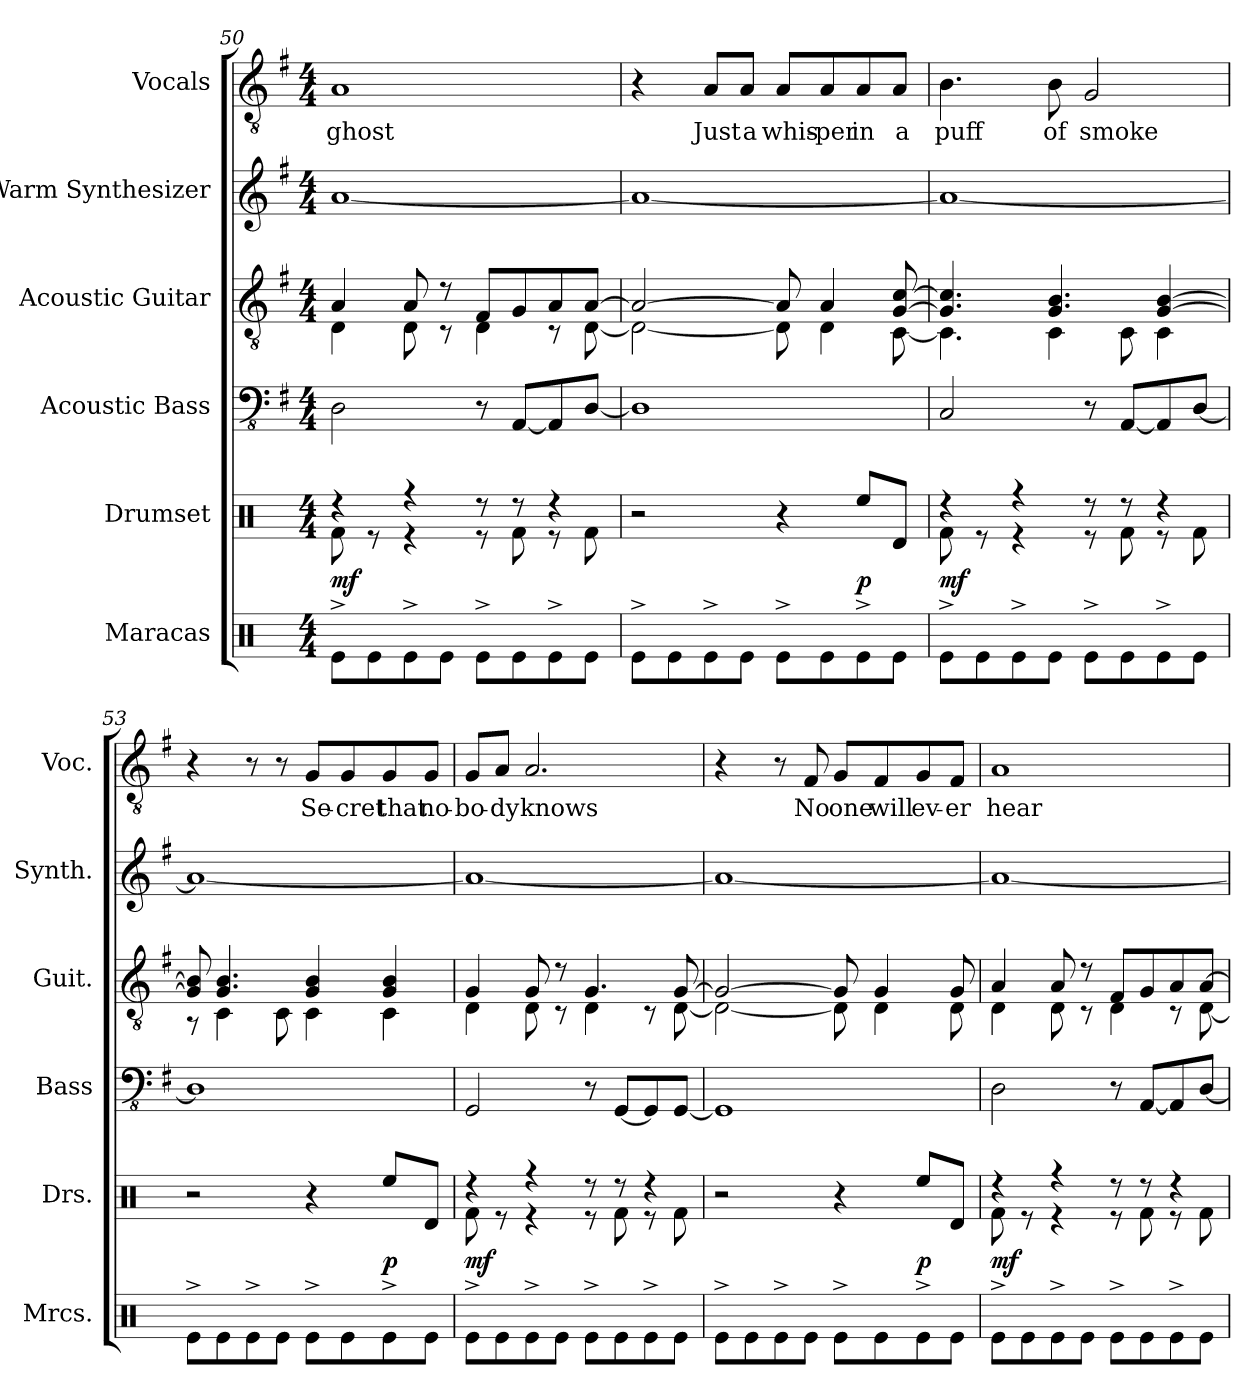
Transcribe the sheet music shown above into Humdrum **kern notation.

**kern	**kern	**dynam	**kern	**kern	**kern	**kern	**text
*part6	*part5	*part5	*part4	*part3	*part2	*part1	*part1
*staff6	*staff5	*staff5	*staff4	*staff3	*staff2	*staff1	*staff1
*I"Maracas	*I"Drumset	*	*I"Acoustic Bass	*I"Acoustic Guitar	*I"Warm Synthesizer	*I"Vocals	*
*I'Mrcs.	*I'Drs.	*	*I'Bass	*I'Guit.	*I'Synth.	*I'Voc.	*
*clefX	*clefX	*	*clefFv4	*clefGv2	*clefG2	*clefGv2	*
*k[]	*k[]	*	*k[f#]	*k[f#]	*k[f#]	*k[f#]	*
*M4/4	*M4/4	*	*M4/4	*M4/4	*M4/4	*M4/4	*
=50	=50	=50	=50	=50	=50	=50	=50
*	*^	*	*	*^	*	*	*
!	!	!	!LO:DY:b	!	!	!	!	!	!LO:LY:b
8Re^\L	4r	8Rf\	mf	2DD\	4A/	4D\	[1a	1A	ghost
8Re\	.	8r	.	.	.	.	.	.	.
8Re^\	4r	4r	.	.	8A/	8D\	.	.	.
8Re\J	.	.	.	.	8r	8r	.	.	.
8Re^\L	8r	8r	.	8r	8F#/L	4D\	.	.	.
8Re\	8r	8Rf\	.	[8AAA/L	8G/	.	.	.	.
8Re^\	4r	8r	.	8AAA/]	8A/	8r	.	.	.
8Re\J	.	8Rf\	.	[8DD/J	[8A/J	[8D\	.	.	.
*	*v	*v	*	*	*	*	*	*	*
=51	=51	=51	=51	=51	=51	=51	=51	=51
8Re^\L	2r	.	1DD]	2A/_	2D\_	1a_	4r	.
8Re\	.	.	.	.	.	.	.	.
!	!	!	!	!	!	!	!	!LO:LY:b
8Re^\	.	.	.	.	.	.	8A/L	Just
!	!	!	!	!	!	!	!	!LO:LY:b
8Re\J	.	.	.	.	.	.	8A/J	a
!	!	!	!	!	!	!	!	!LO:LY:b
8Re^\L	4r	.	.	8A/]	8D\]	.	8A/L	whis-
!	!	!	!	!	!	!	!	!LO:LY:b
8Re\	.	.	.	4A/	4D\	.	8A/	-per
!	!	!LO:DY:b	!	!	!	!	!	!LO:LY:b
8Re^\	8Ree/L	p	.	.	.	.	8A/	in
!	!	!	!	!	!	!	!	!LO:LY:b
8Re\J	8Rd/J	.	.	[8G/ [8c/	[8C\	.	8A/J	a
=52	=52	=52	=52	=52	=52	=52	=52	=52
*	*^	*	*	*	*	*	*	*
!	!	!	!LO:DY:b	!	!	!	!	!	!LO:LY:b
8Re^\L	4r	8Rf\	mf	2CC/	4.G/] 4.c/]	4.C\]	1a_	4.B\	puff
8Re\	.	8r	.	.	.	.	.	.	.
8Re^\	4r	4r	.	.	.	.	.	.	.
!	!	!	!	!	!	!	!	!	!LO:LY:b
8Re\J	.	.	.	.	4.G/ 4.B/	4C\	.	8B\	of
!	!	!	!	!	!	!	!	!	!LO:LY:b
8Re^\L	8r	8r	.	8r	.	.	.	2G/	smoke
8Re\	8r	8Rf\	.	[8AAA/L	.	8C\	.	.	.
8Re^\	4r	8r	.	8AAA/]	[4G/ [4B/	4C\	.	.	.
8Re\J	.	8Rf\	.	[8DD/J	.	.	.	.	.
*	*v	*v	*	*	*	*	*	*	*
!!LO:PB:g=z
=53	=53	=53	=53	=53	=53	=53	=53	=53
8Re^\L	2r	.	1DD]	8G/] 8B/]	8r	1a_	4r	.
8Re\	.	.	.	4.G/ 4.B/	4C\	.	.	.
8Re^\	.	.	.	.	.	.	8r	.
8Re\J	.	.	.	.	8C\	.	8r	.
!	!	!	!	!	!	!	!	!LO:LY:b
8Re^\L	4r	.	.	4G/ 4B/	4C\	.	8G/L	Se-
!	!	!	!	!	!	!	!	!LO:LY:b
8Re\	.	.	.	.	.	.	8G/	-cret
!	!	!LO:DY:b	!	!	!	!	!	!LO:LY:b
8Re^\	8Ree/L	p	.	4G/ 4B/	4C\	.	8G/	that
!	!	!	!	!	!	!	!	!LO:LY:b
8Re\J	8Rd/J	.	.	.	.	.	8G/J	no-
=54	=54	=54	=54	=54	=54	=54	=54	=54
*	*^	*	*	*	*	*	*	*
!	!	!	!LO:DY:b	!	!	!	!	!	!LO:LY:b
8Re^\L	4r	8Rf\	mf	2GGG/	4G/	4D\	1a_	8G/L	-bo-
!	!	!	!	!	!	!	!	!	!LO:LY:b
8Re\	.	8r	.	.	.	.	.	8A/J	-dy
!	!	!	!	!	!	!	!	!	!LO:LY:b
8Re^\	4r	4r	.	.	8G/	8D\	.	2.A/	knows
8Re\J	.	.	.	.	8r	8r	.	.	.
8Re^\L	8r	8r	.	8r	4.G/	4D\	.	.	.
8Re\	8r	8Rf\	.	[8GGG/L	.	.	.	.	.
8Re^\	4r	8r	.	8GGG/]	.	8r	.	.	.
8Re\J	.	8Rf\	.	[8GGG/J	[8G/	[8D\	.	.	.
*	*v	*v	*	*	*	*	*	*	*
=55	=55	=55	=55	=55	=55	=55	=55	=55
8Re^\L	2r	.	1GGG]	2G/_	2D\_	1a_	4r	.
8Re\	.	.	.	.	.	.	.	.
8Re^\	.	.	.	.	.	.	8r	.
!	!	!	!	!	!	!	!	!LO:LY:b
8Re\J	.	.	.	.	.	.	8F#/	No
!	!	!	!	!	!	!	!	!LO:LY:b
8Re^\L	4r	.	.	8G/]	8D\]	.	8G/L	one
!	!	!	!	!	!	!	!	!LO:LY:b
8Re\	.	.	.	4G/	4D\	.	8F#/	will
!	!	!LO:DY:b	!	!	!	!	!	!LO:LY:b
8Re^\	8Ree/L	p	.	.	.	.	8G/	ev-
!	!	!	!	!	!	!	!	!LO:LY:b
8Re\J	8Rd/J	.	.	8G/	8D\	.	8F#/J	-er
!!LO:LB:g=z
=56	=56	=56	=56	=56	=56	=56	=56	=56
*	*^	*	*	*	*	*	*	*
!	!	!	!LO:DY:b	!	!	!	!	!	!LO:LY:b
8Re^\L	4r	8Rf\	mf	2DD\	4A/	4D\	1a_	1A	hear
8Re\	.	8r	.	.	.	.	.	.	.
8Re^\	4r	4r	.	.	8A/	8D\	.	.	.
8Re\J	.	.	.	.	8r	8r	.	.	.
8Re^\L	8r	8r	.	8r	8F#/L	4D\	.	.	.
8Re\	8r	8Rf\	.	[8AAA/L	8G/	.	.	.	.
8Re^\	4r	8r	.	8AAA/]	8A/	8r	.	.	.
8Re\J	.	8Rf\	.	[8DD/J	[8A/J	[8D\	.	.	.
*	*v	*v	*	*	*v	*v	*	*	*
=	=	=	=	=	=	=	=
*-	*-	*-	*-	*-	*-	*-	*-
